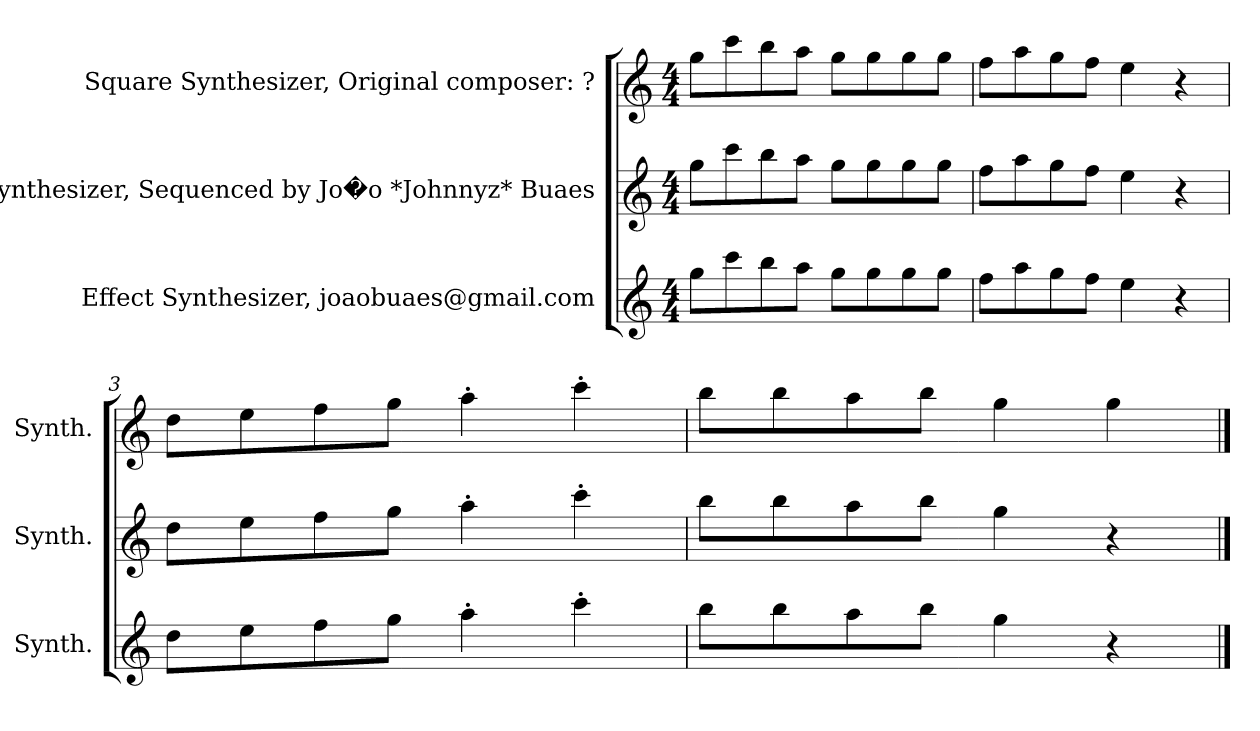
**kern	**kern	**kern
*part3	*part2	*part1
*staff3	*staff2	*staff1
*I"Effect Synthesizer, joaobuaes@gmail.com	*I"Square Synthesizer, Sequenced by Jo�o *Johnnyz* Buaes	*I"Square Synthesizer, Original composer: ?
*I'Synth.	*I'Synth.	*I'Synth.
*clefG2	*clefG2	*clefG2
*k[]	*k[]	*k[]
*M4/4	*M4/4	*M4/4
*MM151	*MM151	*MM151
=1	=1	=1
8gg\L	8gg\L	8gg\L
8ccc\	8ccc\	8ccc\
8bb\	8bb\	8bb\
8aa\J	8aa\J	8aa\J
8gg\L	8gg\L	8gg\L
8gg\	8gg\	8gg\
8gg\	8gg\	8gg\
8gg\J	8gg\J	8gg\J
=2	=2	=2
8ff\L	8ff\L	8ff\L
8aa\	8aa\	8aa\
8gg\	8gg\	8gg\
8ff\J	8ff\J	8ff\J
4ee\	4ee\	4ee\
4r	4r	4r
!!LO:LB:g=z
=3	=3	=3
8dd\L	8dd\L	8dd\L
8ee\	8ee\	8ee\
8ff\	8ff\	8ff\
8gg\J	8gg\J	8gg\J
4aa'\	4aa'\	4aa'\
4ccc'\	4ccc'\	4ccc'\
=4	=4	=4
8bb\L	8bb\L	8bb\L
8bb\	8bb\	8bb\
8aa\	8aa\	8aa\
8bb\J	8bb\J	8bb\J
4gg\	4gg\	4gg\
4r	4r	4gg\
==	==	==
*-	*-	*-
